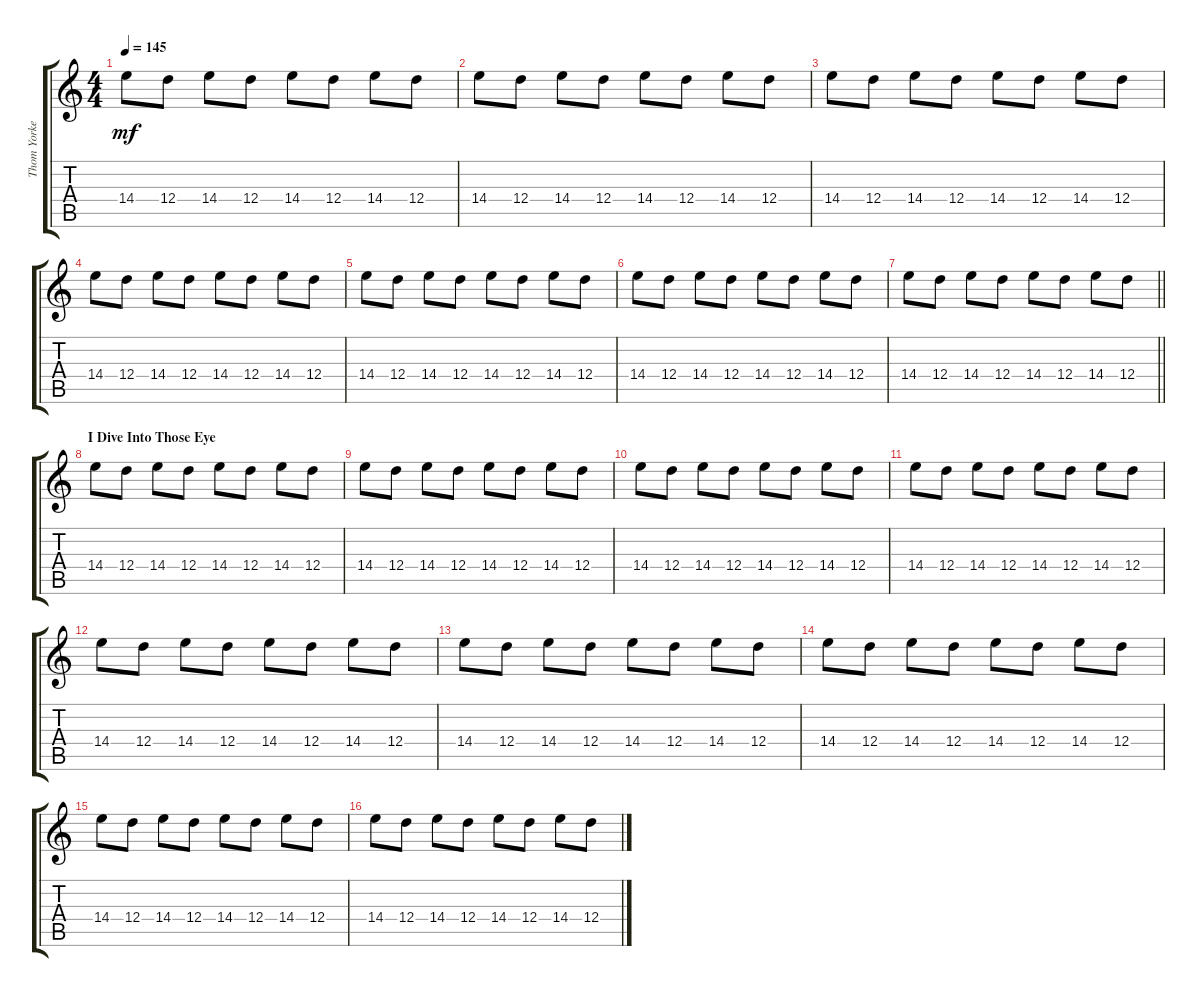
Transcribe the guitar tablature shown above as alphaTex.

\track ("Thom Yorke" "Thom Yorke") {instrument electricguitarclean}
\staff {score tabs}
\tuning (E4 B3 G3 D3 A2 E2) {hide}
\ts (4 4)
\tempo 145
\clef g2
\ks c
14.4.8{dy mf} 12.4.8 14.4.8 12.4.8 14.4.8 12.4.8 14.4.8 12.4.8 |
14.4.8 12.4.8 14.4.8 12.4.8 14.4.8 12.4.8 14.4.8 12.4.8 |
14.4.8 12.4.8 14.4.8 12.4.8 14.4.8 12.4.8 14.4.8 12.4.8 |
14.4.8 12.4.8 14.4.8 12.4.8 14.4.8 12.4.8 14.4.8 12.4.8 |
14.4.8 12.4.8 14.4.8 12.4.8 14.4.8 12.4.8 14.4.8 12.4.8 |
14.4.8 12.4.8 14.4.8 12.4.8 14.4.8 12.4.8 14.4.8 12.4.8 |
\barLineRight lightlight
14.4.8 12.4.8 14.4.8 12.4.8 14.4.8 12.4.8 14.4.8 12.4.8 |
\section ("" "I Dive Into Those Eye")
14.4.8 12.4.8 14.4.8 12.4.8 14.4.8 12.4.8 14.4.8 12.4.8 |
14.4.8 12.4.8 14.4.8 12.4.8 14.4.8 12.4.8 14.4.8 12.4.8 |
14.4.8 12.4.8 14.4.8 12.4.8 14.4.8 12.4.8 14.4.8 12.4.8 |
14.4.8 12.4.8 14.4.8 12.4.8 14.4.8 12.4.8 14.4.8 12.4.8 |
14.4.8 12.4.8 14.4.8 12.4.8 14.4.8 12.4.8 14.4.8 12.4.8 |
14.4.8 12.4.8 14.4.8 12.4.8 14.4.8 12.4.8 14.4.8 12.4.8 |
14.4.8 12.4.8 14.4.8 12.4.8 14.4.8 12.4.8 14.4.8 12.4.8 |
14.4.8 12.4.8 14.4.8 12.4.8 14.4.8 12.4.8 14.4.8 12.4.8 |
14.4.8 12.4.8 14.4.8 12.4.8 14.4.8 12.4.8 14.4.8 12.4.8
